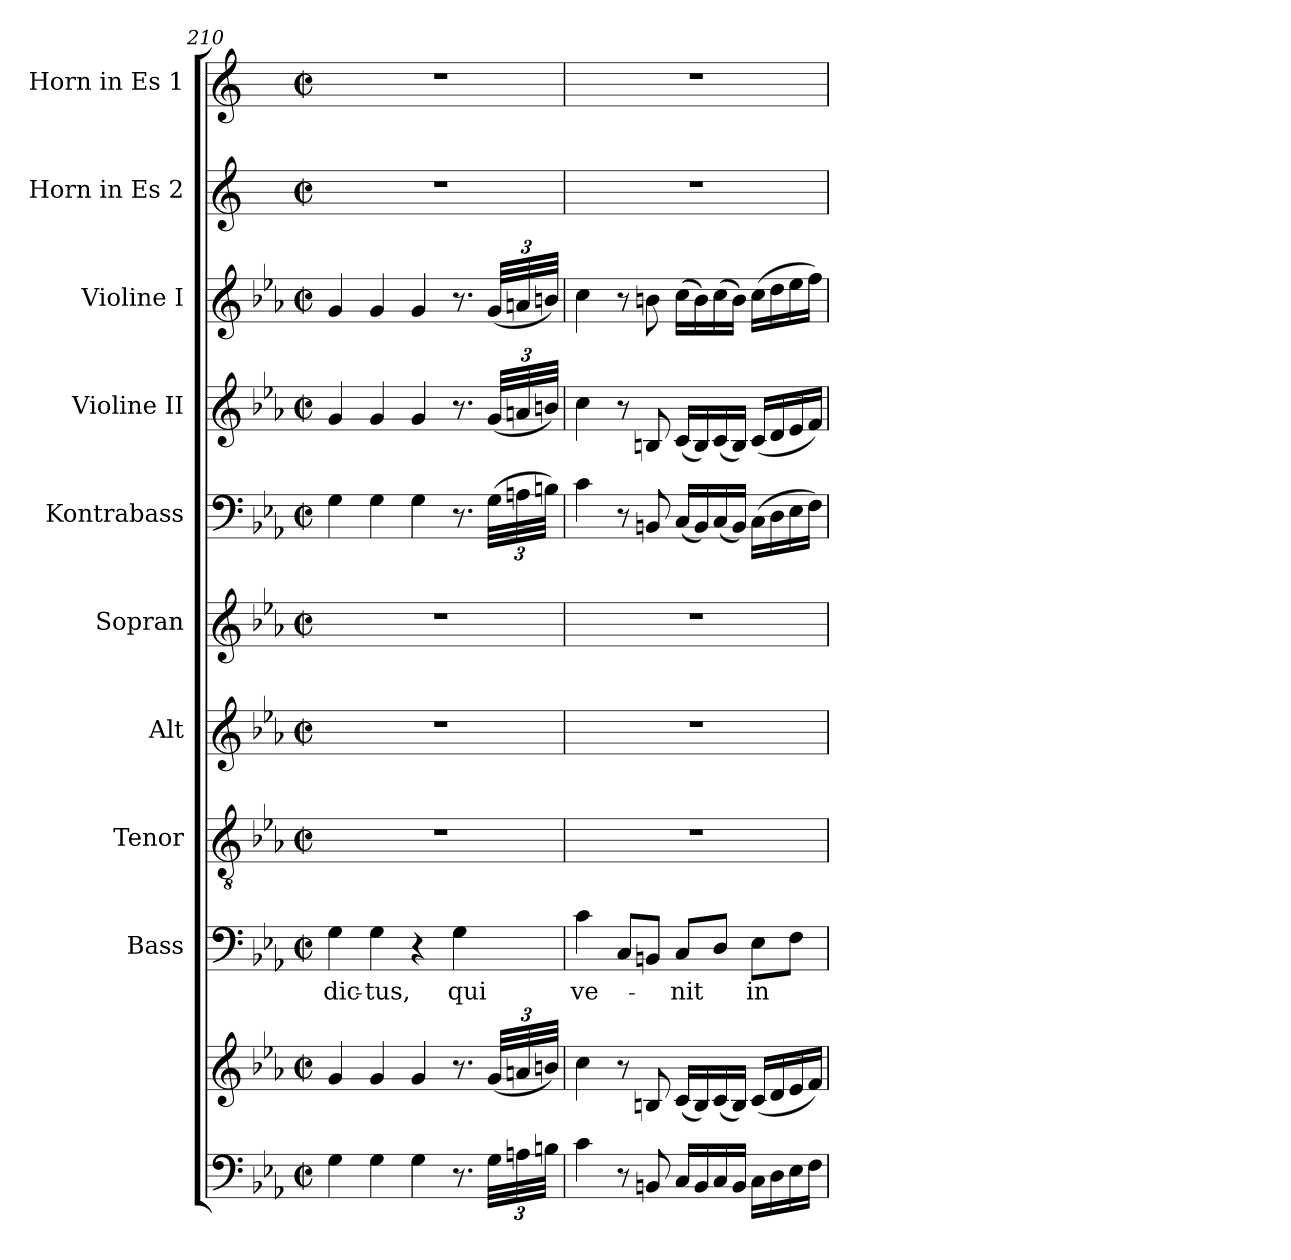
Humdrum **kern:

**kern	**kern	**kern	**text	**kern	**kern	**kern	**kern	**kern	**kern	**kern	**kern
*part10	*part10	*part9	*part9	*part8	*part7	*part6	*part5	*part4	*part3	*part2	*part1
*staff11	*staff10	*staff9	*staff9	*staff8	*staff7	*staff6	*staff5	*staff4	*staff3	*staff2	*staff1
*	*	*I"Bass	*	*I"Tenor	*I"Alt	*I"Sopran	*I"Kontrabass	*I"Violine II	*I"Violine I	*I"Horn in Es 2	*I"Horn in Es 1
*	*	*I'B.	*	*I'T.	*I'A.	*I'S.	*I'Kb.	*I'Vl. II	*I'Vl. I	*I'Hr. Es 2	*I'Hr. Es 1
!!LO:PB:g=z
*clefF4	*clefG2	*clefF4	*	*clefGv2	*clefG2	*clefG2	*clefF4	*clefG2	*clefG2	*clefG2	*clefG2
*	*	*	*	*	*	*	*ITrd7c12	*	*	*ITrd5c9	*ITrd5c9
*k[b-e-a-]	*k[b-e-a-]	*k[b-e-a-]	*	*k[b-e-a-]	*k[b-e-a-]	*k[b-e-a-]	*k[b-e-a-]	*k[b-e-a-]	*k[b-e-a-]	*k[b-e-a-]	*k[b-e-a-]
*E-:	*E-:	*E-:	*	*E-:	*E-:	*E-:	*E-:	*E-:	*E-:	*E-:	*E-:
*M2/2	*M2/2	*M2/2	*	*M2/2	*M2/2	*M2/2	*M2/2	*M2/2	*M2/2	*M2/2	*M2/2
*met(c|)	*met(c|)	*met(c|)	*	*met(c|)	*met(c|)	*met(c|)	*met(c|)	*met(c|)	*met(c|)	*met(c|)	*met(c|)
=210	=210	=210	=210	=210	=210	=210	=210	=210	=210	=210	=210
!	!	!	!LO:LY:b	!	!	!	!	!	!	!	!
4G\	4g/	4G\	-dic-	1r	1r	1r	4GG\	4g/	4g/	1r	1r
!	!	!	!LO:LY:b	!	!	!	!	!	!	!	!
4G\	4g/	4G\	-tus,	.	.	.	4GG\	4g/	4g/	.	.
4G\	4g/	4r	.	.	.	.	4GG\	4g/	4g/	.	.
!	!	!	!LO:LY:b	!	!	!	!	!	!	!	!
8.r	8.r	4G\	qui	.	.	.	8.r	8.r	8.r	.	.
48G\LLL	(<48g/LLL	.	.	.	.	.	(>48GG\LLL	(<48g/LLL	(<48g/LLL	.	.
48An\	48an/	.	.	.	.	.	48AAn\	48an/	48an/	.	.
48Bn\JJJ	48bn/JJJ)	.	.	.	.	.	48BBn\JJJ)	48bn/JJJ)	48bn/JJJ)	.	.
=211	=211	=211	=211	=211	=211	=211	=211	=211	=211	=211	=211
!	!	!	!LO:LY:b	!	!	!	!	!	!	!	!
4c\	4cc\	4c\	ve-	1r	1r	1r	4C\	4cc\	4cc\	1r	1r
8r	8r	8C/L	.	.	.	.	8r	8r	8r	.	.
8BBn/	8Bn/	8BBn/J	.	.	.	.	8BBBn/	8Bn/	8bn\	.	.
!	!	!	!LO:LY:b	!	!	!	!	!	!	!	!
16C/LL	(<16c/LL	8C/L	-nit	.	.	.	(<16CC/LL	(<16c/LL	(>16cc\LL	.	.
16BB/	16B/)	.	.	.	.	.	16BBB/)	16B/)	16b\)	.	.
16C/	(<16c/	8D/J	.	.	.	.	(<16CC/	(<16c/	(>16cc\	.	.
16BB/JJ	16B/JJ)	.	.	.	.	.	16BBB/JJ)	16B/JJ)	16b\JJ)	.	.
!	!	!	!LO:LY:b	!	!	!	!	!	!	!	!
16C\LL	(<16c/LL	8E-\L	in	.	.	.	(>16CC\LL	(<16c/LL	(>16cc\LL	.	.
16D\	16d/	.	.	.	.	.	16DD\	16d/	16dd\	.	.
16E-\	16e-/	8F\J	.	.	.	.	16EE-\	16e-/	16ee-\	.	.
16F\JJ	16f/JJ)	.	.	.	.	.	16FF\JJ)	16f/JJ)	16ff\JJ)	.	.
=	=	=	=	=	=	=	=	=	=	=	=
*-	*-	*-	*-	*-	*-	*-	*-	*-	*-	*-	*-
